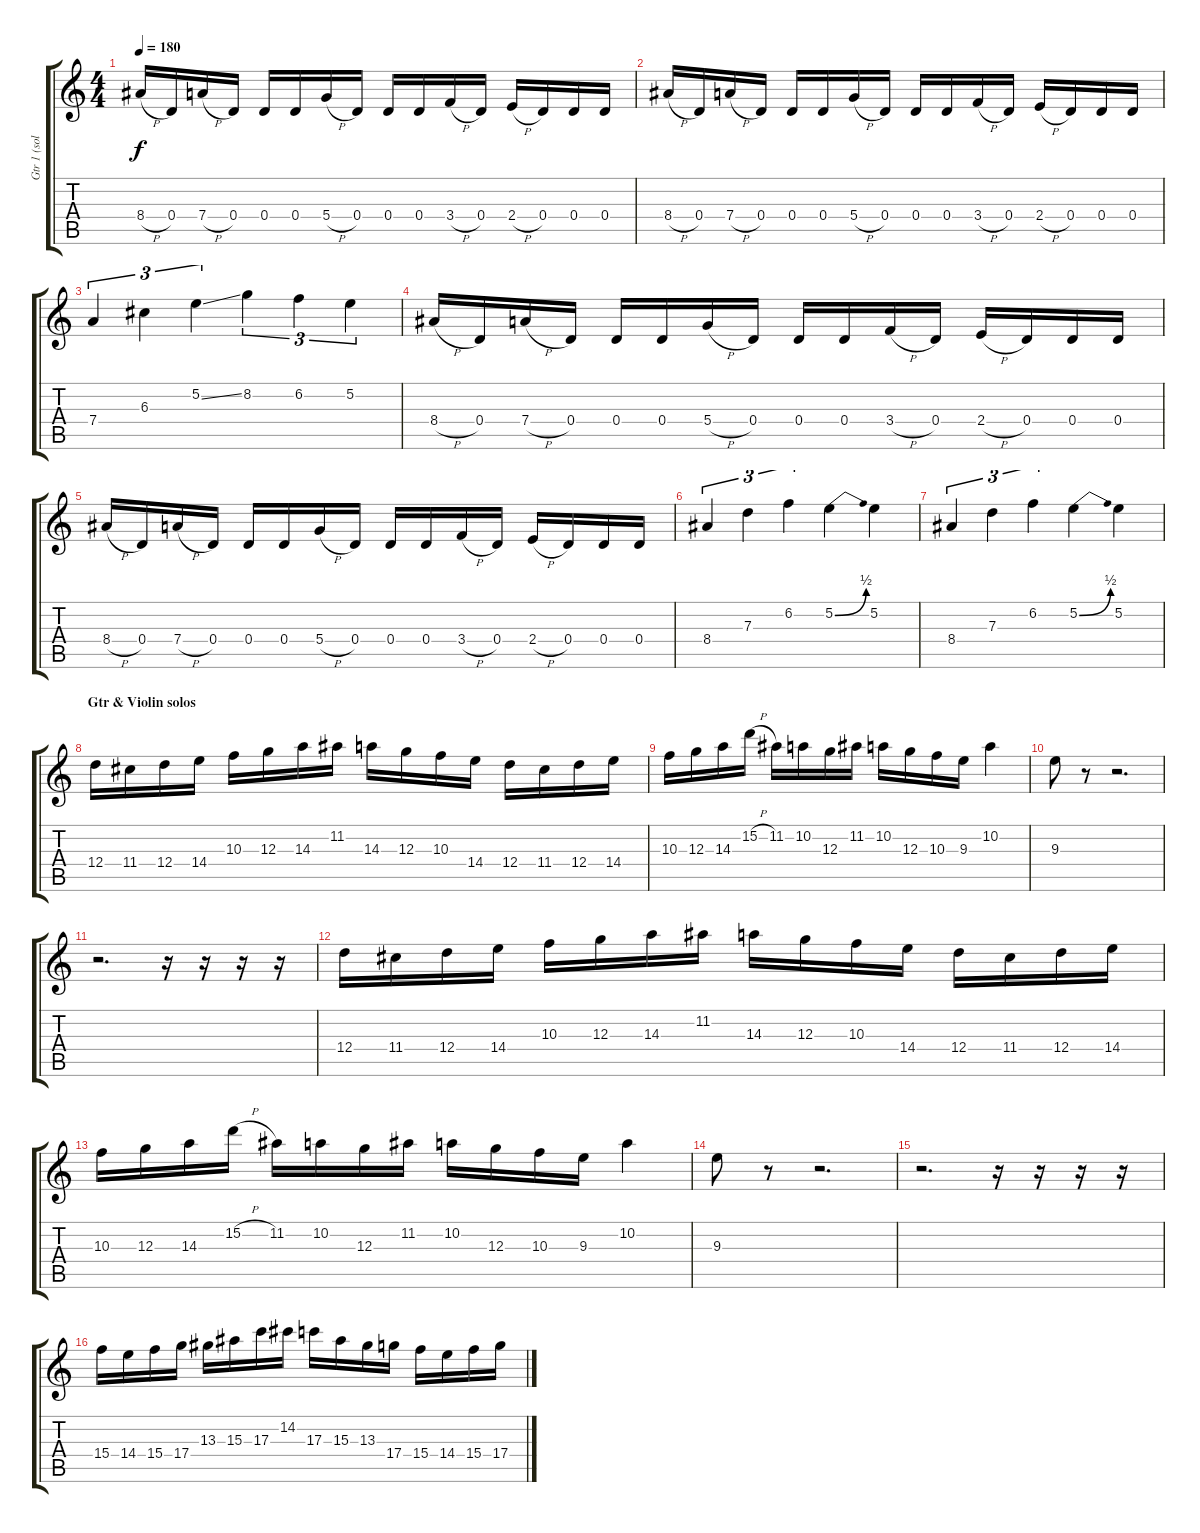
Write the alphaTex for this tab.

\track ("Gtr 1 (solos)" "Gtr 1 (sol") {instrument overdrivenguitar}
\staff {score tabs}
\tuning (E4 B3 G3 D3 A2 E2) {hide}
\ts (4 4)
\tempo 180
\clef g2
\ks c
8.4{h}.16{dy f} 0.4.16 7.4{h}.16 0.4.16 0.4.16 0.4.16 5.4{h}.16 0.4.16 0.4.16 0.4.16 3.4{h}.16 0.4.16 2.4{h}.16 0.4.16 0.4.16 0.4.16 |
8.4{h}.16 0.4.16 7.4{h}.16 0.4.16 0.4.16 0.4.16 5.4{h}.16 0.4.16 0.4.16 0.4.16 3.4{h}.16 0.4.16 2.4{h}.16 0.4.16 0.4.16 0.4.16 |
7.4.4{tu (3 2)} 6.3.4{tu (3 2)} 5.2{ss}.4{tu (3 2)} 8.2.4{tu (3 2)} 6.2.4{tu (3 2)} 5.2.4{tu (3 2)} |
8.4{h}.16 0.4.16 7.4{h}.16 0.4.16 0.4.16 0.4.16 5.4{h}.16 0.4.16 0.4.16 0.4.16 3.4{h}.16 0.4.16 2.4{h}.16 0.4.16 0.4.16 0.4.16 |
8.4{h}.16 0.4.16 7.4{h}.16 0.4.16 0.4.16 0.4.16 5.4{h}.16 0.4.16 0.4.16 0.4.16 3.4{h}.16 0.4.16 2.4{h}.16 0.4.16 0.4.16 0.4.16 |
8.4.4{tu (3 2)} 7.3.4{tu (3 2)} 6.2.4{tu (3 2)} 5.2{be (bend 0 0 60 2)}.4 5.2.4 |
8.4.4{tu (3 2)} 7.3.4{tu (3 2)} 6.2.4{tu (3 2)} 5.2{be (bend 0 0 60 2)}.4 5.2.4 |
\section ("" "Gtr & Violin solos")
12.4.16 11.4.16 12.4.16 14.4.16 10.3.16 12.3.16 14.3.16 11.2.16 14.3.16 12.3.16 10.3.16 14.4.16 12.4.16 11.4.16 12.4.16 14.4.16 |
10.3.16 12.3.16 14.3.16 15.2{h}.16 11.2.16 10.2.16 12.3.16 11.2.16 10.2.16 12.3.16 10.3.16 9.3.16 10.2.4 |
9.3.8 r.8 r.2{d} |
r.2{d} r.16 r.16 r.16 r.16 |
12.4.16 11.4.16 12.4.16 14.4.16 10.3.16 12.3.16 14.3.16 11.2.16 14.3.16 12.3.16 10.3.16 14.4.16 12.4.16 11.4.16 12.4.16 14.4.16 |
10.3.16 12.3.16 14.3.16 15.2{h}.16 11.2.16 10.2.16 12.3.16 11.2.16 10.2.16 12.3.16 10.3.16 9.3.16 10.2.4 |
9.3.8 r.8 r.2{d} |
r.2{d} r.16 r.16 r.16 r.16 |
15.4.16 14.4.16 15.4.16 17.4.16 13.3.16 15.3.16 17.3.16 14.2.16 17.3.16 15.3.16 13.3.16 17.4.16 15.4.16 14.4.16 15.4.16 17.4.16
